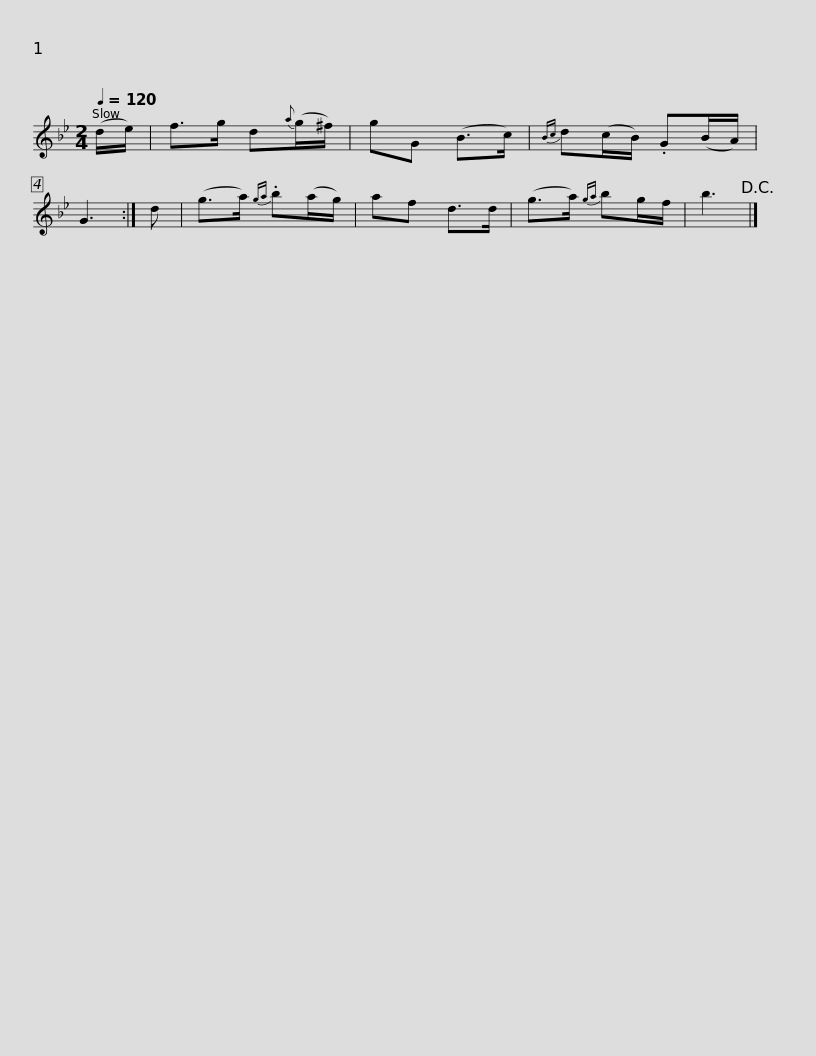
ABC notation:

X:1
L:1/8
Q:1/4=120
M:2/4
I:linebreak $
K:Gmin
V:1 treble
V:1
 (d/e/) | f>g d{a}(g/^f/) | gG (B>c) |{Bc} d(c/B/) .G(B/A/) | G3 :| %5
 d | (g>a){ga} .b(a/g/) | af d>d | (g>a){ga} bg/f/ |$ b3!D.C.! |] %10
